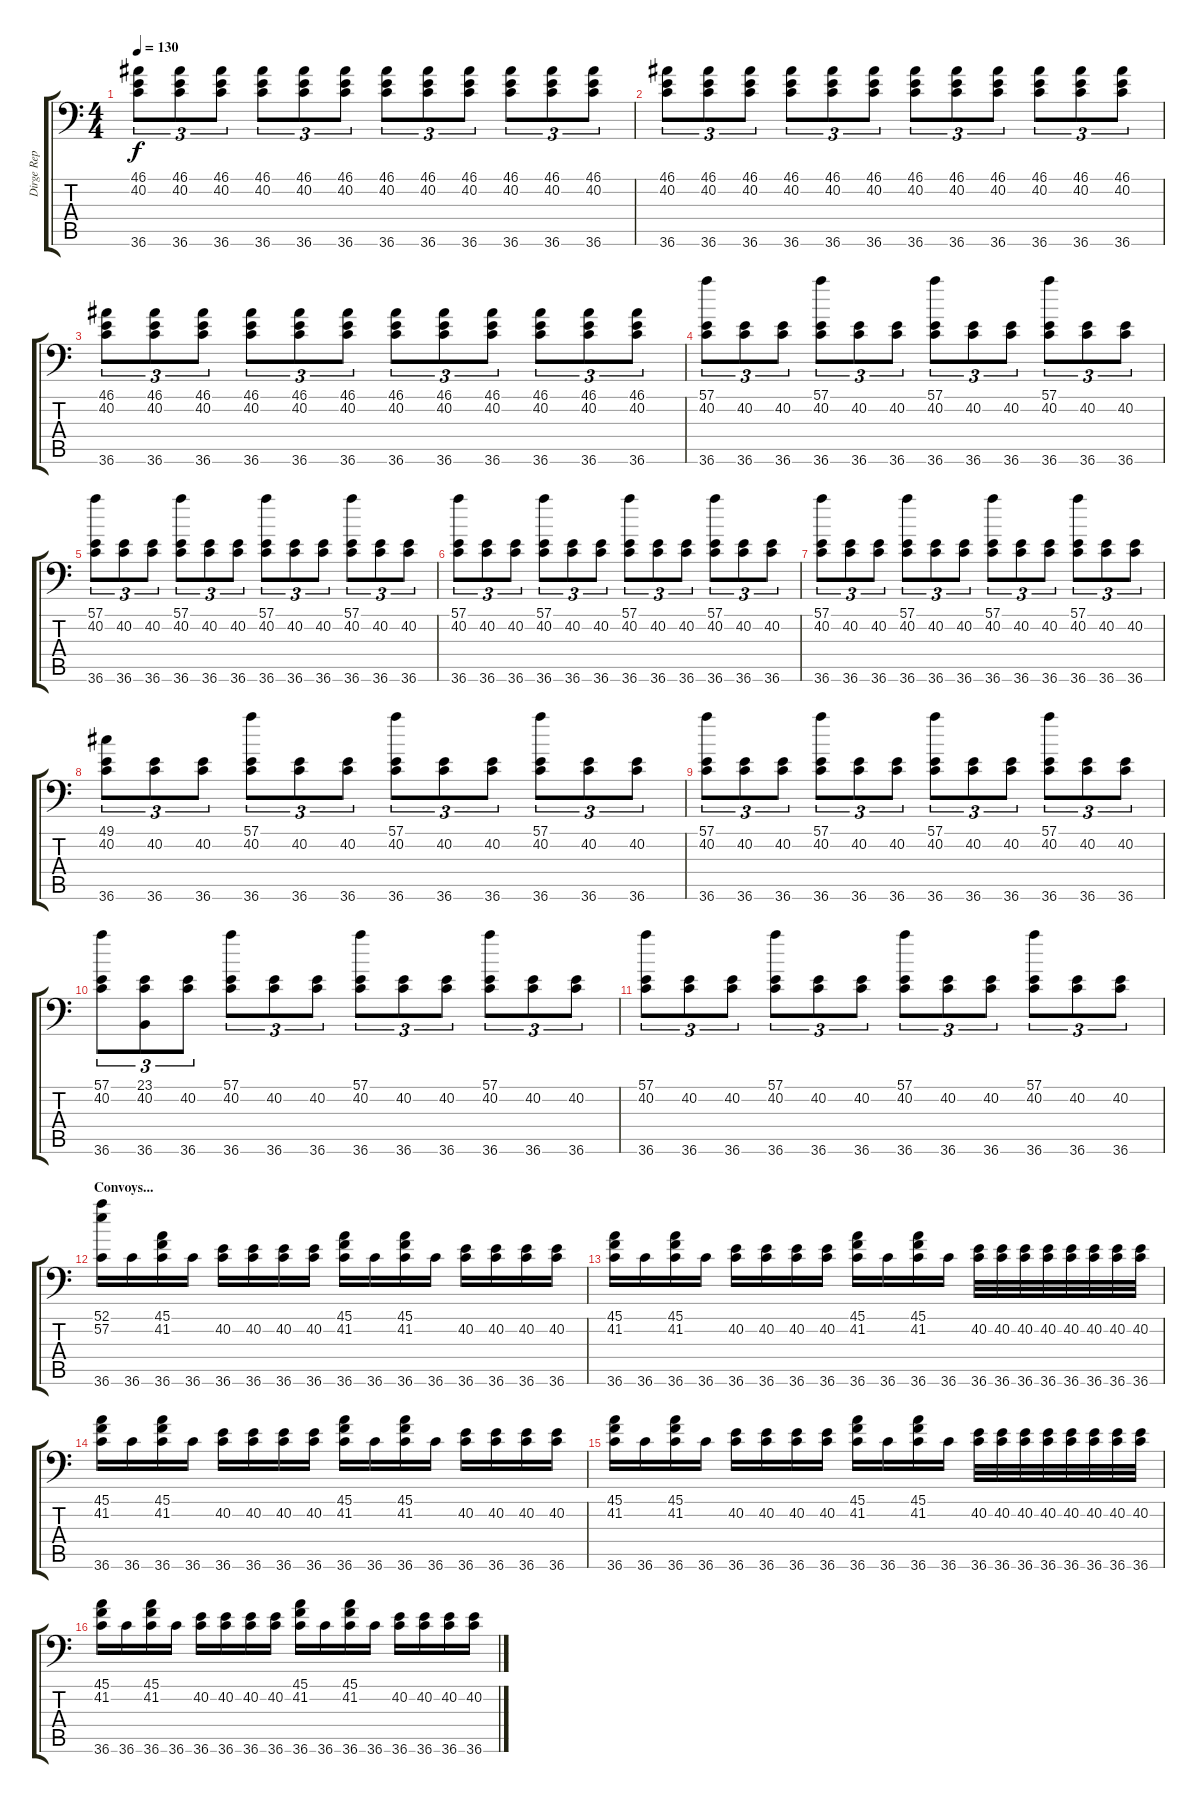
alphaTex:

\track ("Dirge Rep" "Dirge Rep") {instrument acousticgrandpiano}
\staff {score tabs}
\tuning (C-1 C-1 C-1 C-1 C-1 C-1) {hide}
\ts (4 4)
\tempo 130
\clef f4
\ks c
(46.1 40.2 36.6).8{tu (3 2) dy f} (46.1 40.2 36.6).8{tu (3 2)} (46.1 40.2 36.6).8{tu (3 2)} (46.1 40.2 36.6).8{tu (3 2)} (46.1 40.2 36.6).8{tu (3 2)} (46.1 40.2 36.6).8{tu (3 2)} (46.1 40.2 36.6).8{tu (3 2)} (46.1 40.2 36.6).8{tu (3 2)} (46.1 40.2 36.6).8{tu (3 2)} (46.1 40.2 36.6).8{tu (3 2)} (46.1 40.2 36.6).8{tu (3 2)} (46.1 40.2 36.6).8{tu (3 2)} |
(46.1 40.2 36.6).8{tu (3 2)} (46.1 40.2 36.6).8{tu (3 2)} (46.1 40.2 36.6).8{tu (3 2)} (46.1 40.2 36.6).8{tu (3 2)} (46.1 40.2 36.6).8{tu (3 2)} (46.1 40.2 36.6).8{tu (3 2)} (46.1 40.2 36.6).8{tu (3 2)} (46.1 40.2 36.6).8{tu (3 2)} (46.1 40.2 36.6).8{tu (3 2)} (46.1 40.2 36.6).8{tu (3 2)} (46.1 40.2 36.6).8{tu (3 2)} (46.1 40.2 36.6).8{tu (3 2)} |
(46.1 40.2 36.6).8{tu (3 2)} (46.1 40.2 36.6).8{tu (3 2)} (46.1 40.2 36.6).8{tu (3 2)} (46.1 40.2 36.6).8{tu (3 2)} (46.1 40.2 36.6).8{tu (3 2)} (46.1 40.2 36.6).8{tu (3 2)} (46.1 40.2 36.6).8{tu (3 2)} (46.1 40.2 36.6).8{tu (3 2)} (46.1 40.2 36.6).8{tu (3 2)} (46.1 40.2 36.6).8{tu (3 2)} (46.1 40.2 36.6).8{tu (3 2)} (46.1 40.2 36.6).8{tu (3 2)} |
(57.1 40.2 36.6).8{tu (3 2)} (40.2 36.6).8{tu (3 2)} (40.2 36.6).8{tu (3 2)} (57.1 40.2 36.6).8{tu (3 2)} (40.2 36.6).8{tu (3 2)} (40.2 36.6).8{tu (3 2)} (57.1 40.2 36.6).8{tu (3 2)} (40.2 36.6).8{tu (3 2)} (40.2 36.6).8{tu (3 2)} (57.1 40.2 36.6).8{tu (3 2)} (40.2 36.6).8{tu (3 2)} (40.2 36.6).8{tu (3 2)} |
(57.1 40.2 36.6).8{tu (3 2)} (40.2 36.6).8{tu (3 2)} (40.2 36.6).8{tu (3 2)} (57.1 40.2 36.6).8{tu (3 2)} (40.2 36.6).8{tu (3 2)} (40.2 36.6).8{tu (3 2)} (57.1 40.2 36.6).8{tu (3 2)} (40.2 36.6).8{tu (3 2)} (40.2 36.6).8{tu (3 2)} (57.1 40.2 36.6).8{tu (3 2)} (40.2 36.6).8{tu (3 2)} (40.2 36.6).8{tu (3 2)} |
(57.1 40.2 36.6).8{tu (3 2)} (40.2 36.6).8{tu (3 2)} (40.2 36.6).8{tu (3 2)} (57.1 40.2 36.6).8{tu (3 2)} (40.2 36.6).8{tu (3 2)} (40.2 36.6).8{tu (3 2)} (57.1 40.2 36.6).8{tu (3 2)} (40.2 36.6).8{tu (3 2)} (40.2 36.6).8{tu (3 2)} (57.1 40.2 36.6).8{tu (3 2)} (40.2 36.6).8{tu (3 2)} (40.2 36.6).8{tu (3 2)} |
(57.1 40.2 36.6).8{tu (3 2)} (40.2 36.6).8{tu (3 2)} (40.2 36.6).8{tu (3 2)} (57.1 40.2 36.6).8{tu (3 2)} (40.2 36.6).8{tu (3 2)} (40.2 36.6).8{tu (3 2)} (57.1 40.2 36.6).8{tu (3 2)} (40.2 36.6).8{tu (3 2)} (40.2 36.6).8{tu (3 2)} (57.1 40.2 36.6).8{tu (3 2)} (40.2 36.6).8{tu (3 2)} (40.2 36.6).8{tu (3 2)} |
(49.1 40.2 36.6).8{tu (3 2)} (40.2 36.6).8{tu (3 2)} (40.2 36.6).8{tu (3 2)} (57.1 40.2 36.6).8{tu (3 2)} (40.2 36.6).8{tu (3 2)} (40.2 36.6).8{tu (3 2)} (57.1 40.2 36.6).8{tu (3 2)} (40.2 36.6).8{tu (3 2)} (40.2 36.6).8{tu (3 2)} (57.1 40.2 36.6).8{tu (3 2)} (40.2 36.6).8{tu (3 2)} (40.2 36.6).8{tu (3 2)} |
(57.1 40.2 36.6).8{tu (3 2)} (40.2 36.6).8{tu (3 2)} (40.2 36.6).8{tu (3 2)} (57.1 40.2 36.6).8{tu (3 2)} (40.2 36.6).8{tu (3 2)} (40.2 36.6).8{tu (3 2)} (57.1 40.2 36.6).8{tu (3 2)} (40.2 36.6).8{tu (3 2)} (40.2 36.6).8{tu (3 2)} (57.1 40.2 36.6).8{tu (3 2)} (40.2 36.6).8{tu (3 2)} (40.2 36.6).8{tu (3 2)} |
(57.1 40.2 36.6).8{tu (3 2)} (23.1 40.2 36.6).8{tu (3 2)} (40.2 36.6).8{tu (3 2)} (57.1 40.2 36.6).8{tu (3 2)} (40.2 36.6).8{tu (3 2)} (40.2 36.6).8{tu (3 2)} (57.1 40.2 36.6).8{tu (3 2)} (40.2 36.6).8{tu (3 2)} (40.2 36.6).8{tu (3 2)} (57.1 40.2 36.6).8{tu (3 2)} (40.2 36.6).8{tu (3 2)} (40.2 36.6).8{tu (3 2)} |
(57.1 40.2 36.6).8{tu (3 2)} (40.2 36.6).8{tu (3 2)} (40.2 36.6).8{tu (3 2)} (57.1 40.2 36.6).8{tu (3 2)} (40.2 36.6).8{tu (3 2)} (40.2 36.6).8{tu (3 2)} (57.1 40.2 36.6).8{tu (3 2)} (40.2 36.6).8{tu (3 2)} (40.2 36.6).8{tu (3 2)} (57.1 40.2 36.6).8{tu (3 2)} (40.2 36.6).8{tu (3 2)} (40.2 36.6).8{tu (3 2)} |
\section ("" "Convoys...")
(52.1 57.2 36.6).16 36.6.16 (45.1 41.2 36.6).16 36.6.16 (40.2 36.6).16 (40.2 36.6).16 (40.2 36.6).16 (40.2 36.6).16 (45.1 41.2 36.6).16 36.6.16 (45.1 41.2 36.6).16 36.6.16 (40.2 36.6).16 (40.2 36.6).16 (40.2 36.6).16 (40.2 36.6).16 |
(45.1 41.2 36.6).16 36.6.16 (45.1 41.2 36.6).16 36.6.16 (40.2 36.6).16 (40.2 36.6).16 (40.2 36.6).16 (40.2 36.6).16 (45.1 41.2 36.6).16 36.6.16 (45.1 41.2 36.6).16 36.6.16 (40.2 36.6).32 (40.2 36.6).32 (40.2 36.6).32 (40.2 36.6).32 (40.2 36.6).32 (40.2 36.6).32 (40.2 36.6).32 (40.2 36.6).32 |
(45.1 41.2 36.6).16 36.6.16 (45.1 41.2 36.6).16 36.6.16 (40.2 36.6).16 (40.2 36.6).16 (40.2 36.6).16 (40.2 36.6).16 (45.1 41.2 36.6).16 36.6.16 (45.1 41.2 36.6).16 36.6.16 (40.2 36.6).16 (40.2 36.6).16 (40.2 36.6).16 (40.2 36.6).16 |
(45.1 41.2 36.6).16 36.6.16 (45.1 41.2 36.6).16 36.6.16 (40.2 36.6).16 (40.2 36.6).16 (40.2 36.6).16 (40.2 36.6).16 (45.1 41.2 36.6).16 36.6.16 (45.1 41.2 36.6).16 36.6.16 (40.2 36.6).32 (40.2 36.6).32 (40.2 36.6).32 (40.2 36.6).32 (40.2 36.6).32 (40.2 36.6).32 (40.2 36.6).32 (40.2 36.6).32 |
(45.1 41.2 36.6).16 36.6.16 (45.1 41.2 36.6).16 36.6.16 (40.2 36.6).16 (40.2 36.6).16 (40.2 36.6).16 (40.2 36.6).16 (45.1 41.2 36.6).16 36.6.16 (45.1 41.2 36.6).16 36.6.16 (40.2 36.6).16 (40.2 36.6).16 (40.2 36.6).16 (40.2 36.6).16
